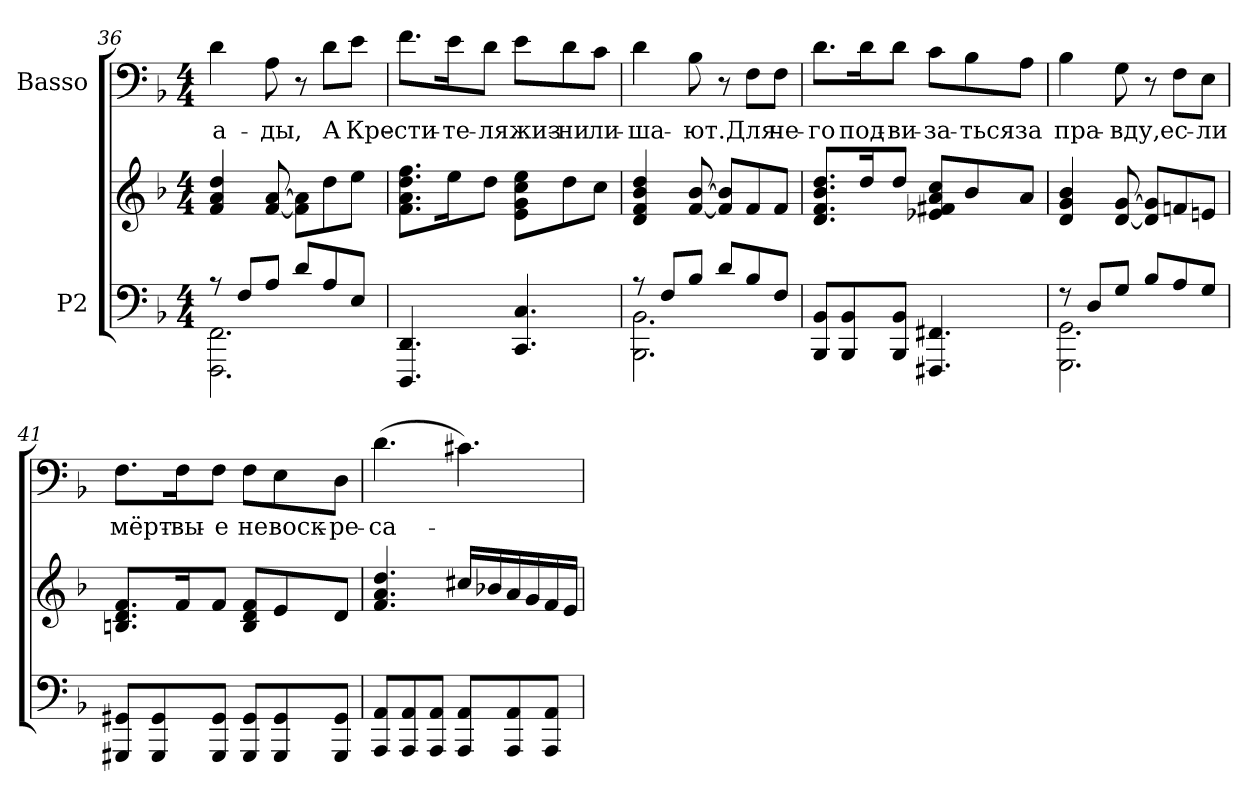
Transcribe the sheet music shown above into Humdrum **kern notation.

**kern	**kern	**kern	**text
*part2	*part2	*part1	*part1
*staff3	*staff2	*staff1	*staff1
*I"P2	*	*I"Basso	*
*clefF4	*clefG2	*clefF4	*
*k[b-]	*k[b-]	*k[b-]	*
*d:	*d:	*d:	*
*M4/4	*M4/4	*M4/4	*
=36	=36	=36	=36
*^	*	*	*
!	!	!	!	!LO:LY:b:color=#000000
8r	2.FFFi\ 2.FFi	4fi/ 4ai 4ddi	4di\	-а-
8Fi/L	.	.	.	.
!	!	!	!	!LO:LY:b:color=#000000
8Ai/J	.	[<8fi/ [>8ai	8Ai\	-ды,
8di/L	.	8fi\] 8ai]L	8r	.
!	!	!	!	!LO:LY:b:color=#000000
8Ai/	.	8ddi\	8di\L	А
!	!	!	!	!LO:LY:b:color=#000000
8Ei/J	.	8eei\J	8ei\J	Кре-
*v	*v	*	*	*
=37	=37	=37	=37
!	!	!	!LO:LY:b:color=#000000
4.DDDi/ 4.DDi	8.fi\ 8.ai 8.ddi 8.ffiL	8.fi\L	-сти-
!	!	!	!LO:LY:b:color=#000000
.	16eei\K	16ei\K	-те-
!	!	!	!LO:LY:b:color=#000000
.	8ddi\J	8di\J	-ля
!	!	!	!LO:LY:b:color=#000000
4.CCi/ 4.Ci	8ei\ 8gi 8cci 8eeiL	8ei\L	жиз-
!	!	!	!LO:LY:b:color=#000000
.	8ddi\	8di\	-ни
!	!	!	!LO:LY:b:color=#000000
.	8cci\J	8ci\J	ли-
=38	=38	=38	=38
*^	*	*	*
!	!	!	!	!LO:LY:b:color=#000000
8r	2.BBB-i\ 2.BB-i	4di/ 4fi 4b-i 4ddi	4di\	-ша-
8Fi/L	.	.	.	.
!	!	!	!	!LO:LY:b:color=#000000
8B-i/J	.	[<8fi/ [>8b-i	8B-i\	-ют.
8di/L	.	8fi/] 8b-i]L	8r	.
!	!	!	!	!LO:LY:b:color=#000000
8B-i/	.	8fi/	8Fi\L	Для
!	!	!	!	!LO:LY:b:color=#000000
8Fi/J	.	8fi/J	8Fi\J	че-
*v	*v	*	*	*
!!LO:PB:g=z
=39	=39	=39	=39
!	!	!	!LO:LY:b:color=#000000
8BBB-i/ 8BB-iL	8.di/ 8.fi 8.b-i 8.ddiL	8.di\L	-го
8BBB-i/ 8BB-i	.	.	.
!	!	!	!LO:LY:b:color=#000000
.	16ddi/K	16di\K	под-
!	!	!	!LO:LY:b:color=#000000
8BBB-i/ 8BB-iJ	8ddi/J	8di\J	-ви-
!	!	!	!LO:LY:b:color=#000000
4.FFF#Xi/ 4.FF#Xi	8e-Xi/ 8f#Xi 8ai 8cciL	8ci\L	-за-
!	!	!	!LO:LY:b:color=#000000
.	8b-i/	8B-i\	-ться
!	!	!	!LO:LY:b:color=#000000
.	8ai/J	8Ai\J	за
=40	=40	=40	=40
*^	*	*	*
!	!	!	!	!LO:LY:b:color=#000000
8r	2.GGGi\ 2.GGi	4di/ 4gi 4b-i	4B-i\	пра-
8Di/L	.	.	.	.
!	!	!	!	!LO:LY:b:color=#000000
8Gi/J	.	[<8di/ [>8gi	8Gi\	-вду,
8B-i/L	.	8di/] 8gi]L	8r	.
!	!	!	!	!LO:LY:b:color=#000000
8Ai/	.	8fni/	8Fi\L	ес-
!	!	!	!	!LO:LY:b:color=#000000
8Gi/J	.	8eni/J	8Ei\J	-ли
*v	*v	*	*	*
=41	=41	=41	=41
!	!	!	!LO:LY:b:color=#000000
8GGG#Xi/ 8GG#XiL	8.Bni/ 8.di 8.fiL	8.Fi\L	мёрт-
8GGG#i/ 8GG#i	.	.	.
!	!	!	!LO:LY:b:color=#000000
.	16fi/K	16Fi\K	-вы-
!	!	!	!LO:LY:b:color=#000000
8GGG#i/ 8GG#iJ	8fi/J	8Fi\J	-е
!	!	!	!LO:LY:b:color=#000000
8GGG#i/ 8GG#iL	8Bi/ 8di 8fiL	8Fi\L	не
!	!	!	!LO:LY:b:color=#000000
8GGG#i/ 8GG#i	8ei/	8Ei\	воск-
!	!	!	!LO:LY:b:color=#000000
8GGG#i/ 8GG#iJ	8di/J	8Di\J	-ре-
=42	=42	=42	=42
!	!	!	!LO:LY:b:color=#000000
8AAAi/ 8AAiL	4.fi/ 4.ai 4.ddi	(4.di\	-са-
8AAAi/ 8AAi	.	.	.
8AAAi/ 8AAiJ	.	.	.
8AAAi/ 8AAiL	16cc#Xi/LL	4.c#Xi\)	.
.	16b-Xi/	.	.
8AAAi/ 8AAi	16ai/	.	.
.	16gi/	.	.
8AAAi/ 8AAiJ	16fi/	.	.
.	16ei/JJ	.	.
=	=	=	=
*-	*-	*-	*-
